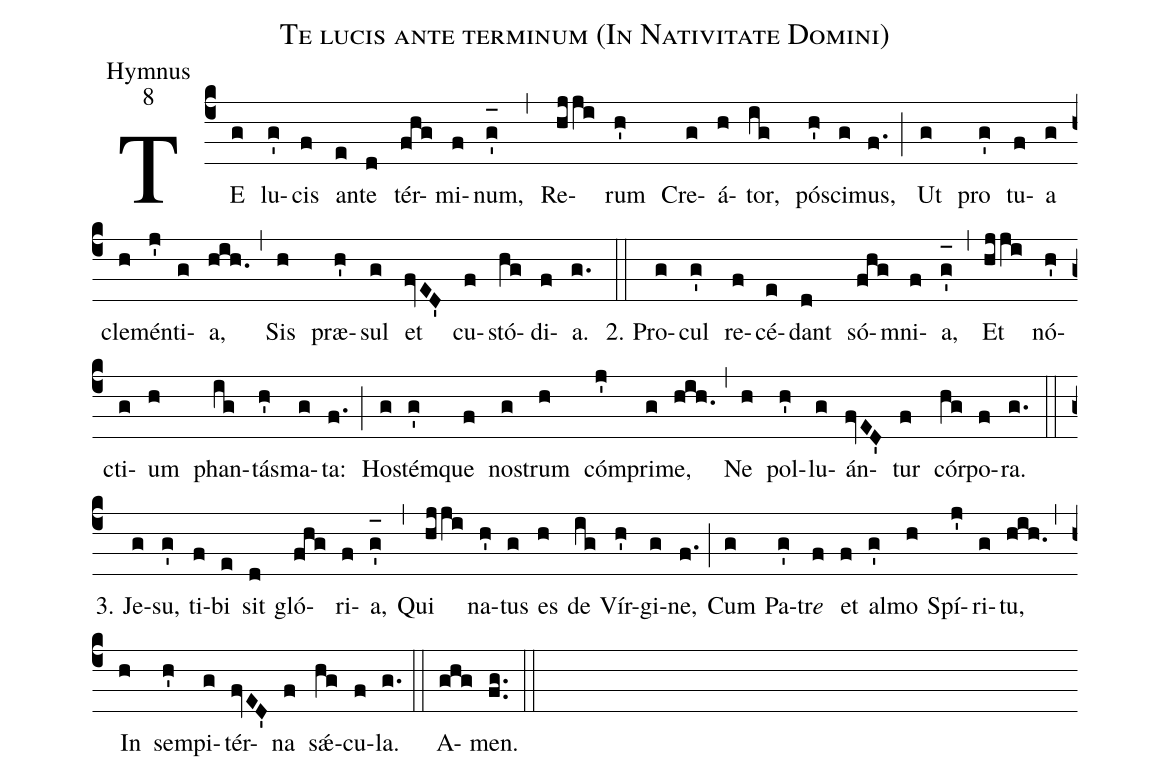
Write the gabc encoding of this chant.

name:Te lucis ante terminum (In Nativitate Domini);
office-part:Hymnus;
mode:8;
%%
(c4) TE(g) lu(g')cis(f) an(e)te(d) tér(fhg)mi(f)num,(g'_[oh:h]) (,) Re(hjji)rum(h') Cre(g)á(h)tor,(ig) pó(h')sci(g)mus,(f.) (;) Ut(g) pro(g') tu(f)a(g) cle(h)mén(j')ti(g)a,(hih.) (,) Sis(h) præ(h')sul(g) et(fvED') cu(f)stó(hg)di(f)a.(g.) (::)
2. Pro(g)cul(g') re(f)cé(e)dant(d) só(fhg)mni(f)a,(g'_[oh:h]) (,) Et(hjji) nó(h')cti(g)um(h) phan(ig)tás(h')ma(g)ta:(f.) (;) Ho(g)stém(g')que(f) no(g)strum(h) cóm(j')pri(g)me,(hih.) (,) Ne(h) pol(h')lu(g)án(fvED')tur(f) cór(hg)po(f)ra.(g.) (::)
3. Je(g)su,(g') ti(f)bi(e) sit(d) gló(fhg)ri(f)a,(g'_[oh:h]) (,) Qui(hjji) na(h')tus(g) es(h) de(ig) Vír(h')gi(g)ne,(f.) (;) Cum(g) Pa(g')tr<i>e</i>(f) et(f) al(g')mo(h) Spí(j')ri(g)tu,(hih.) (,) In(h) sem(h')pi(g)tér(fvED')na(f) sǽ(hg)cu(f)la.(g.) (::)A(ghg)men.(fg..) (::)


%3. Præ(g)sta,(g') Pa(f)ter(e) pi(d)ís(fhg)si(f)me,(g'_[oh:h]) (,) Pa(hjji)trí(h')que(g) com(h)par(ig) U(h')ni(g)ce,(f.) (;) Cum(g) Spí(g')ri(f)tu(g') Pa(h)rá(j')cli(g)to,(hih.) (,) Re(h)gnans(h') per(g) o(fvED')mne(f) saé(hg)cu(f)lum.(g.) (::) A(ghg)men.(fg..) (::)
